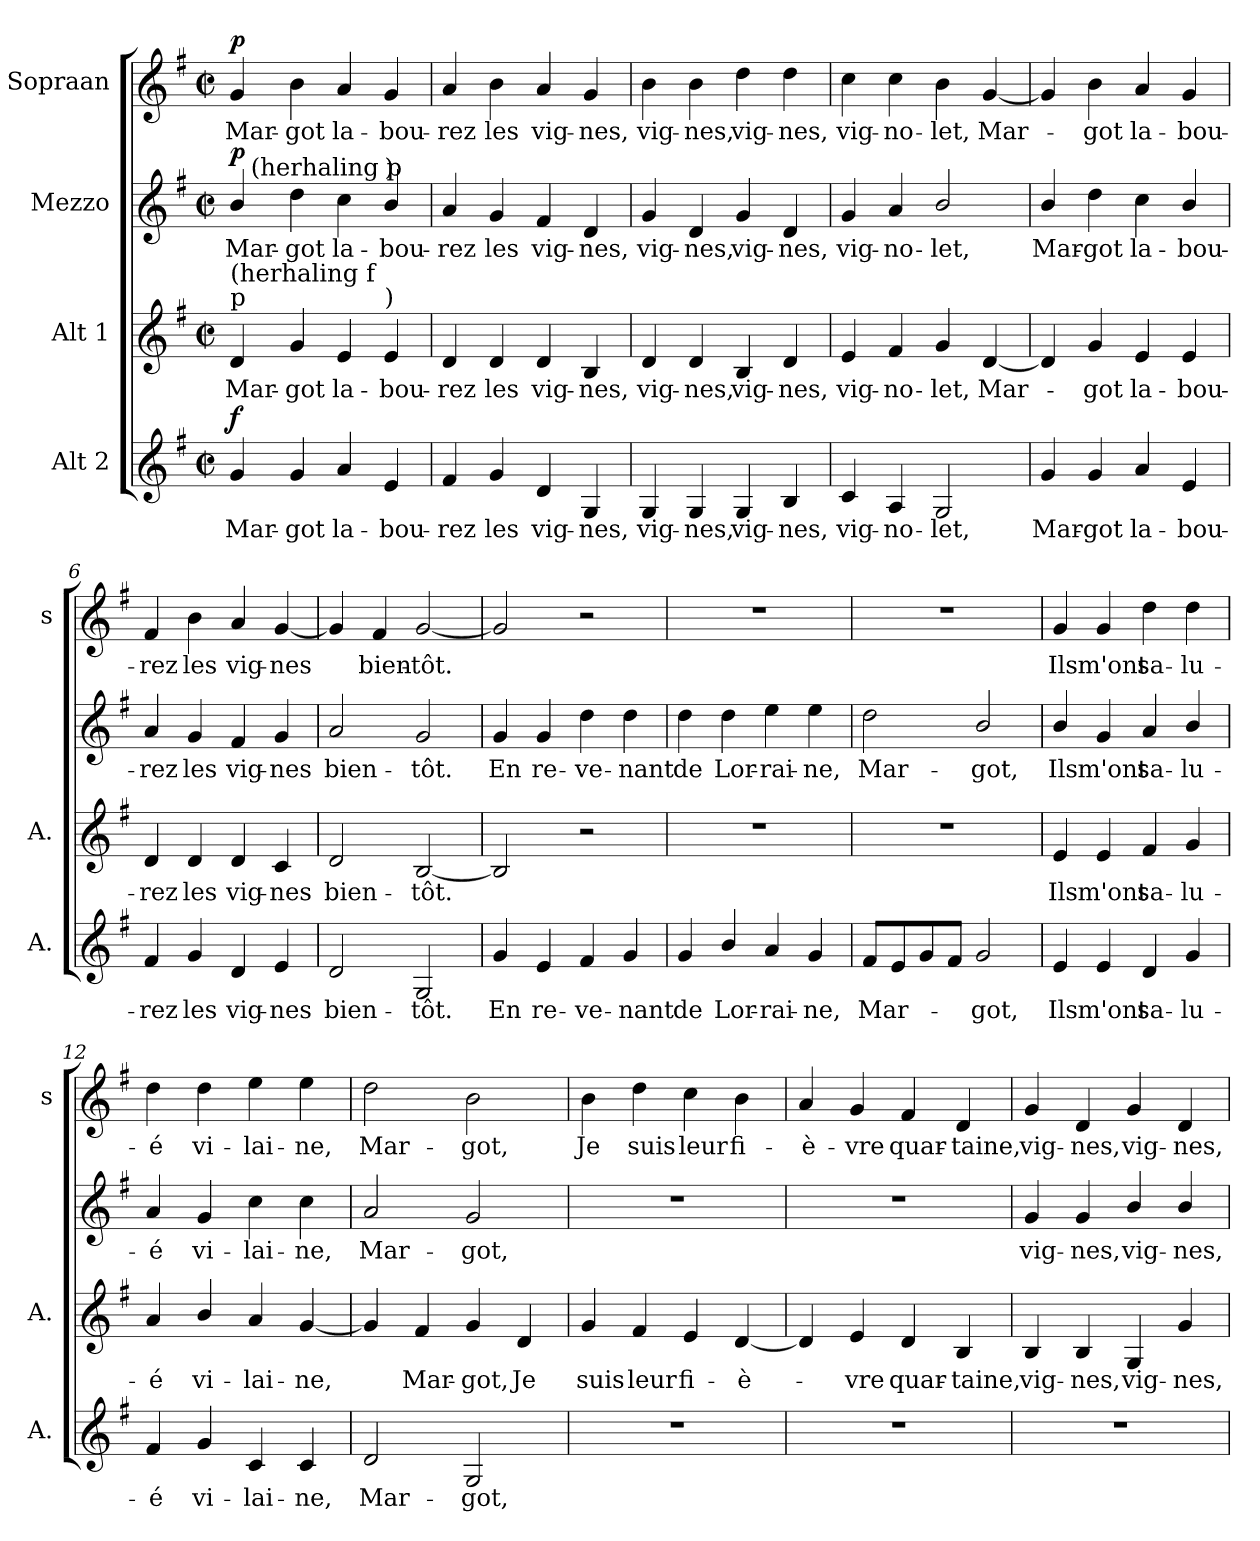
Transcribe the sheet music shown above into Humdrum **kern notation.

**kern	**text	**dynam	**kern	**text	**kern	**text	**dynam	**kern	**text	**dynam
*part4	*part4	*part4	*part3	*part3	*part2	*part2	*part2	*part1	*part1	*part1
*staff4	*staff4	*staff4	*staff3	*staff3	*staff2	*staff2	*staff2	*staff1	*staff1	*staff1
*I"Alt 2	*	*	*I"Alt 1	*	*I"Mezzo	*	*	*I"Sopraan	*	*
*I'A.	*	*	*I'A.	*	*	*	*	*I's	*	*
*clefG2	*	*	*clefG2	*	*clefG2	*	*	*clefG2	*	*
*k[f#]	*	*	*k[f#]	*	*k[f#]	*	*	*k[f#]	*	*
*G:	*	*	*G:	*	*G:	*	*	*G:	*	*
*M2/2	*	*	*M2/2	*	*M2/2	*	*	*M2/2	*	*
*met(c|)	*	*	*met(c|)	*	*met(c|)	*	*	*met(c|)	*	*
=1	=1	=1	=1	=1	=1	=1	=1	=1	=1	=1
!	!	!	!LO:TX:a:t=p	!	!	!	!	!	!	!
!	!	!	!LO:TX:a:t=(herhaling  f	!	!	!	!	!	!	!
!	!LO:LY:b	!LO:DY:a	!	!LO:LY:b	!	!LO:LY:b	!LO:DY:a	!	!LO:LY:b	!LO:DY:a
*	*	*	*	*	*^	*	*	*	*	*
4g/	Mar-	f	4d/	Mar-	4b/	16ryy	Mar-	p	4g/	Mar-	p
!	!	!	!	!	!	!LO:TX:a:t=(herhaling  p	!	!	!	!	!
.	.	.	.	.	.	2...ryy	.	.	.	.	.
!	!LO:LY:b	!	!	!LO:LY:b	!	!	!LO:LY:b	!	!	!LO:LY:b	!
4g/	-got	.	4g/	-got	4dd\	.	-got	.	4b\	-got	.
!	!LO:LY:b	!	!	!LO:LY:b	!	!	!LO:LY:b	!	!	!LO:LY:b	!
4a/	la-	.	4e/	la-	4cc\	.	la-	.	4a/	la-	.
!	!	!	!	!	!LO:TX:a:t=)	!	!	!	!	!	!
!	!	!	!LO:TX:a:t=)	!	!	!	!	!	!	!	!
!	!LO:LY:b	!	!	!LO:LY:b	!	!	!LO:LY:b	!	!	!LO:LY:b	!
4e/	-bou-	.	4e/	-bou-	4b/	.	-bou-	.	4g/	-bou-	.
=2	=2	=2	=2	=2	=2	=2	=2	=2	=2	=2	=2
!	!LO:LY:b	!	!	!LO:LY:b	!	!	!LO:LY:b	!	!	!LO:LY:b	!
*	*	*	*	*	*v	*v	*	*	*	*	*
4f#/	-rez	.	4d/	-rez	4a/	-rez	.	4a/	-rez	.
!	!LO:LY:b	!	!	!LO:LY:b	!	!LO:LY:b	!	!	!LO:LY:b	!
4g/	les	.	4d/	les	4g/	les	.	4b\	les	.
!	!LO:LY:b	!	!	!LO:LY:b	!	!LO:LY:b	!	!	!LO:LY:b	!
4d/	vig-	.	4d/	vig-	4f#/	vig-	.	4a/	vig-	.
!	!LO:LY:b	!	!	!LO:LY:b	!	!LO:LY:b	!	!	!LO:LY:b	!
4G/	-nes,	.	4B/	-nes,	4d/	-nes,	.	4g/	-nes,	.
=3	=3	=3	=3	=3	=3	=3	=3	=3	=3	=3
!	!LO:LY:b	!	!	!LO:LY:b	!	!LO:LY:b	!	!	!LO:LY:b	!
4G/	vig-	.	4d/	vig-	4g/	vig-	.	4b\	vig-	.
!	!LO:LY:b	!	!	!LO:LY:b	!	!LO:LY:b	!	!	!LO:LY:b	!
4G/	-nes,	.	4d/	-nes,	4d/	-nes,	.	4b\	-nes,	.
!	!LO:LY:b	!	!	!LO:LY:b	!	!LO:LY:b	!	!	!LO:LY:b	!
4G/	vig-	.	4B/	vig-	4g/	vig-	.	4dd\	vig-	.
!	!LO:LY:b	!	!	!LO:LY:b	!	!LO:LY:b	!	!	!LO:LY:b	!
4B/	-nes,	.	4d/	-nes,	4d/	-nes,	.	4dd\	-nes,	.
=4	=4	=4	=4	=4	=4	=4	=4	=4	=4	=4
!	!LO:LY:b	!	!	!LO:LY:b	!	!LO:LY:b	!	!	!LO:LY:b	!
4c/	vig-	.	4e/	vig-	4g/	vig-	.	4cc\	vig-	.
!	!LO:LY:b	!	!	!LO:LY:b	!	!LO:LY:b	!	!	!LO:LY:b	!
4A/	-no-	.	4f#/	-no-	4a/	-no-	.	4cc\	-no-	.
!	!LO:LY:b	!	!	!LO:LY:b	!	!LO:LY:b	!	!	!LO:LY:b	!
2G/	-let,	.	4g/	-let,	2b/	-let,	.	4b\	-let,	.
!	!	!	!	!LO:LY:b	!	!	!	!	!LO:LY:b	!
.	.	.	[4d/	Mar-	.	.	.	[4g/	Mar-	.
=5	=5	=5	=5	=5	=5	=5	=5	=5	=5	=5
!	!LO:LY:b	!	!	!	!	!LO:LY:b	!	!	!	!
4g/	Mar-	.	4d/]	.	4b/	Mar-	.	4g/]	.	.
!	!LO:LY:b	!	!	!LO:LY:b	!	!LO:LY:b	!	!	!LO:LY:b	!
4g/	-got	.	4g/	-got	4dd\	-got	.	4b\	-got	.
!	!LO:LY:b	!	!	!LO:LY:b	!	!LO:LY:b	!	!	!LO:LY:b	!
4a/	la-	.	4e/	la-	4cc\	la-	.	4a/	la-	.
!	!LO:LY:b	!	!	!LO:LY:b	!	!LO:LY:b	!	!	!LO:LY:b	!
4e/	-bou-	.	4e/	-bou-	4b/	-bou-	.	4g/	-bou-	.
!!LO:LB:g=z
=6	=6	=6	=6	=6	=6	=6	=6	=6	=6	=6
!	!LO:LY:b	!	!	!LO:LY:b	!	!LO:LY:b	!	!	!LO:LY:b	!
4f#/	-rez	.	4d/	-rez	4a/	-rez	.	4f#/	-rez	.
!	!LO:LY:b	!	!	!LO:LY:b	!	!LO:LY:b	!	!	!LO:LY:b	!
4g/	les	.	4d/	les	4g/	les	.	4b\	les	.
!	!LO:LY:b	!	!	!LO:LY:b	!	!LO:LY:b	!	!	!LO:LY:b	!
4d/	vig-	.	4d/	vig-	4f#/	vig-	.	4a/	vig-	.
!	!LO:LY:b	!	!	!LO:LY:b	!	!LO:LY:b	!	!	!LO:LY:b	!
4e/	-nes	.	4c/	-nes	4g/	-nes	.	[4g/	-nes	.
=7	=7	=7	=7	=7	=7	=7	=7	=7	=7	=7
!	!LO:LY:b	!	!	!LO:LY:b	!	!LO:LY:b	!	!	!	!
2d/	bien-	.	2d/	bien-	2a/	bien-	.	4g/]	.	.
!	!	!	!	!	!	!	!	!	!LO:LY:b	!
.	.	.	.	.	.	.	.	4f#/	bien-	.
!	!LO:LY:b	!	!	!LO:LY:b	!	!LO:LY:b	!	!	!LO:LY:b	!
2G/	-tôt.	.	[2B/	-tôt.	2g/	-tôt.	.	[2g/	-tôt.	.
=8	=8	=8	=8	=8	=8	=8	=8	=8	=8	=8
!	!LO:LY:b	!	!	!	!	!LO:LY:b	!	!	!	!
4g/	En	.	2B/]	.	4g/	En	.	2g/]	.	.
!	!LO:LY:b	!	!	!	!	!LO:LY:b	!	!	!	!
4e/	re-	.	.	.	4g/	re-	.	.	.	.
!	!LO:LY:b	!	!	!	!	!LO:LY:b	!	!	!	!
4f#/	-ve-	.	2r	.	4dd\	-ve-	.	2r	.	.
!	!LO:LY:b	!	!	!	!	!LO:LY:b	!	!	!	!
4g/	-nant	.	.	.	4dd\	-nant	.	.	.	.
=9	=9	=9	=9	=9	=9	=9	=9	=9	=9	=9
!	!LO:LY:b	!	!	!	!	!LO:LY:b	!	!	!	!
4g/	de	.	1r	.	4dd\	de	.	1r	.	.
!	!LO:LY:b	!	!	!	!	!LO:LY:b	!	!	!	!
4b/	Lor-	.	.	.	4dd\	Lor-	.	.	.	.
!	!LO:LY:b	!	!	!	!	!LO:LY:b	!	!	!	!
4a/	-rai-	.	.	.	4ee\	-rai-	.	.	.	.
!	!LO:LY:b	!	!	!	!	!LO:LY:b	!	!	!	!
4g/	-ne,	.	.	.	4ee\	-ne,	.	.	.	.
=10	=10	=10	=10	=10	=10	=10	=10	=10	=10	=10
!	!LO:LY:b	!	!	!	!	!LO:LY:b	!	!	!	!
8f#/L	Mar-	.	1r	.	2dd\	Mar-	.	1r	.	.
8e/	.	.	.	.	.	.	.	.	.	.
8g/	.	.	.	.	.	.	.	.	.	.
8f#/J	.	.	.	.	.	.	.	.	.	.
!	!LO:LY:b	!	!	!	!	!LO:LY:b	!	!	!	!
2g/	-got,	.	.	.	2b/	-got,	.	.	.	.
=11	=11	=11	=11	=11	=11	=11	=11	=11	=11	=11
!	!LO:LY:b	!	!	!LO:LY:b	!	!LO:LY:b	!	!	!LO:LY:b	!
4e/	Ils	.	4e/	Ils	4b/	Ils	.	4g/	Ils	.
!	!LO:LY:b	!	!	!LO:LY:b	!	!LO:LY:b	!	!	!LO:LY:b	!
4e/	-m'ont	.	4e/	-m'ont	4g/	-m'ont	.	4g/	-m'ont	.
!	!LO:LY:b	!	!	!LO:LY:b	!	!LO:LY:b	!	!	!LO:LY:b	!
4d/	-sa-	.	4f#/	-sa-	4a/	-sa-	.	4dd\	-sa-	.
!	!LO:LY:b	!	!	!LO:LY:b	!	!LO:LY:b	!	!	!LO:LY:b	!
4g/	lu-	.	4g/	lu-	4b/	lu-	.	4dd\	lu-	.
!!LO:LB:g=z
=12	=12	=12	=12	=12	=12	=12	=12	=12	=12	=12
!	!LO:LY:b	!	!	!LO:LY:b	!	!LO:LY:b	!	!	!LO:LY:b	!
4f#/	é	.	4a/	é	4a/	é	.	4dd\	é	.
!	!LO:LY:b	!	!	!LO:LY:b	!	!LO:LY:b	!	!	!LO:LY:b	!
4g/	-vi-	.	4b/	-vi-	4g/	-vi-	.	4dd\	-vi-	.
!	!LO:LY:b	!	!	!LO:LY:b	!	!LO:LY:b	!	!	!LO:LY:b	!
4c/	-lai-	.	4a/	-lai-	4cc\	-lai-	.	4ee\	-lai-	.
!	!LO:LY:b	!	!	!LO:LY:b	!	!LO:LY:b	!	!	!LO:LY:b	!
4c/	ne,	.	[4g/	ne,	4cc\	ne,	.	4ee\	ne,	.
=13	=13	=13	=13	=13	=13	=13	=13	=13	=13	=13
!	!LO:LY:b	!	!	!	!	!LO:LY:b	!	!	!LO:LY:b	!
2d/	-Mar-	.	4g/]	.	2a/	-Mar-	.	2dd\	-Mar-	.
!	!	!	!	!LO:LY:b	!	!	!	!	!	!
.	.	.	4f#/	-Mar-	.	.	.	.	.	.
!	!LO:LY:b	!	!	!LO:LY:b	!	!LO:LY:b	!	!	!LO:LY:b	!
2G/	got,	.	4g/	got,	2g/	got,	.	2b\	got,	.
!	!	!	!	!LO:LY:b	!	!	!	!	!	!
.	.	.	4d/	-Je	.	.	.	.	.	.
=14	=14	=14	=14	=14	=14	=14	=14	=14	=14	=14
!	!	!	!	!LO:LY:b	!	!	!	!	!LO:LY:b	!
1r	.	.	4g/	-suis	1r	.	.	4b\	-Je	.
!	!	!	!	!LO:LY:b	!	!	!	!	!LO:LY:b	!
.	.	.	4f#/	leur	.	.	.	4dd\	-suis	.
!	!	!	!	!LO:LY:b	!	!	!	!	!LO:LY:b	!
.	.	.	4e/	fi-	.	.	.	4cc\	leur	.
!	!	!	!	!LO:LY:b	!	!	!	!	!LO:LY:b	!
.	.	.	[4d/	-è-	.	.	.	4b\	fi-	.
=15	=15	=15	=15	=15	=15	=15	=15	=15	=15	=15
!	!	!	!	!	!	!	!	!	!LO:LY:b	!
1r	.	.	4d/]	.	1r	.	.	4a/	-è-	.
!	!	!	!	!LO:LY:b	!	!	!	!	!LO:LY:b	!
.	.	.	4e/	-vre	.	.	.	4g/	-vre	.
!	!	!	!	!LO:LY:b	!	!	!	!	!LO:LY:b	!
.	.	.	4d/	-quar-	.	.	.	4f#/	-quar-	.
!	!	!	!	!LO:LY:b	!	!	!	!	!LO:LY:b	!
.	.	.	4B/	taine,	.	.	.	4d/	taine,	.
=16	=16	=16	=16	=16	=16	=16	=16	=16	=16	=16
!	!	!	!	!LO:LY:b	!	!LO:LY:b	!	!	!LO:LY:b	!
1r	.	.	4B/	vig-	4g/	vig-	.	4g/	vig-	.
!	!	!	!	!LO:LY:b	!	!LO:LY:b	!	!	!LO:LY:b	!
.	.	.	4B/	-nes,	4g/	-nes,	.	4d/	-nes,	.
!	!	!	!	!LO:LY:b	!	!LO:LY:b	!	!	!LO:LY:b	!
.	.	.	4G/	vig-	4b/	vig-	.	4g/	vig-	.
!	!	!	!	!LO:LY:b	!	!LO:LY:b	!	!	!LO:LY:b	!
.	.	.	4g/	-nes,	4b/	-nes,	.	4d/	-nes,	.
=	=	=	=	=	=	=	=	=	=	=
*-	*-	*-	*-	*-	*-	*-	*-	*-	*-	*-
